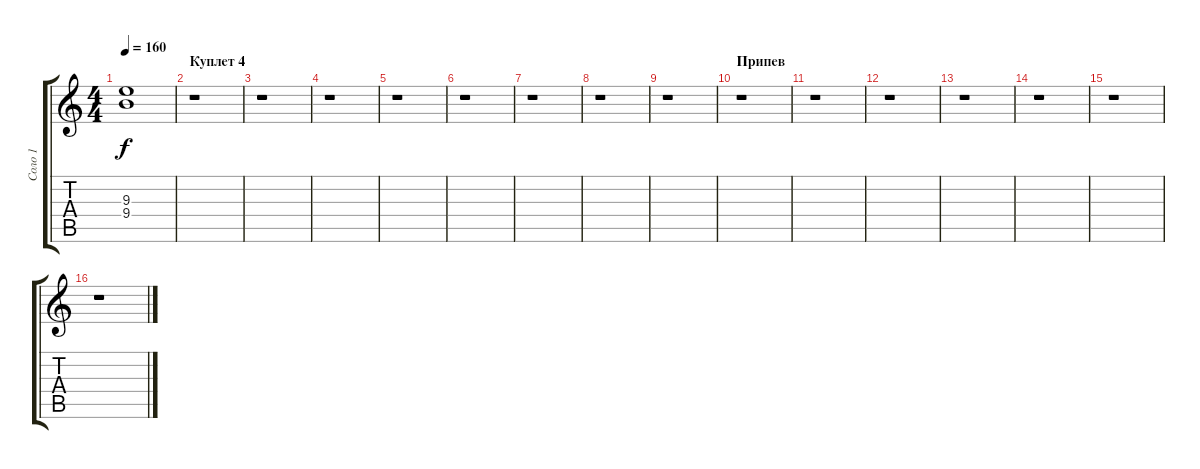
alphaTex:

\track ("Соло 1" "Соло 1") {instrument overdrivenguitar}
\staff {score tabs}
\tuning (E4 B3 G3 D3 A2 E2) {hide}
\ts (4 4)
\tempo 160
\clef g2
\ks c
(9.3{t} 9.4{t}).1{dy f} |
\section ("" "Куплет 4")
r.1 |
r.1 |
r.1 |
r.1 |
r.1 |
r.1 |
r.1 |
r.1 |
\section ("" "Припев")
r.1 |
r.1 |
r.1 |
r.1 |
r.1 |
r.1 |
r.1
